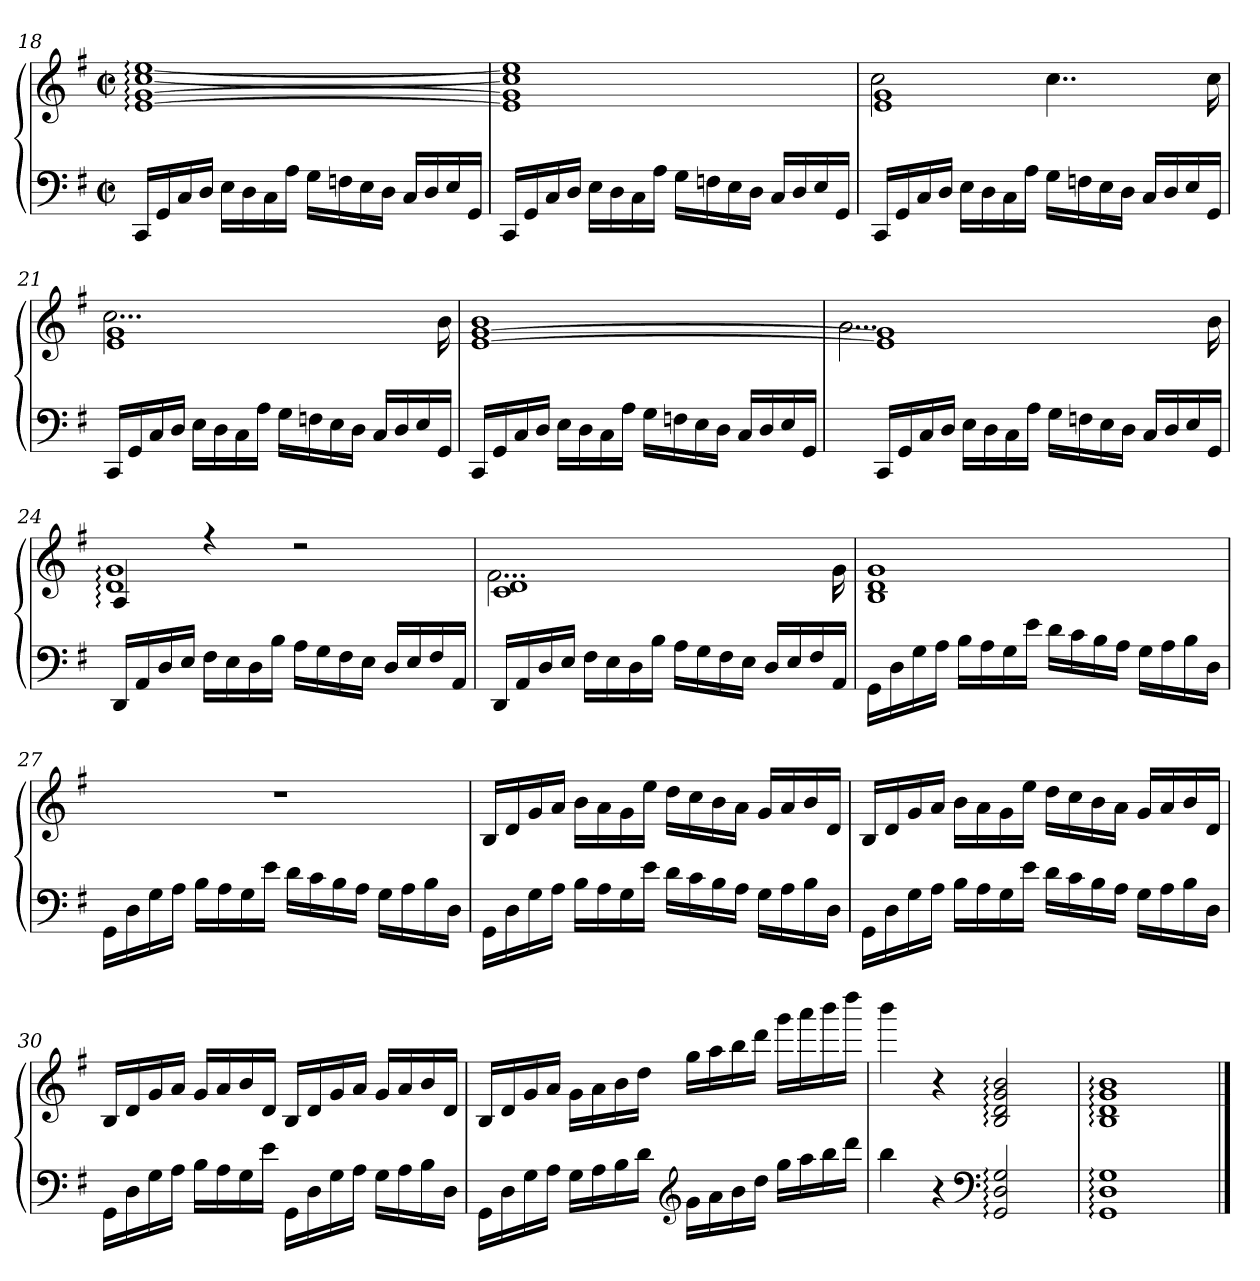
**kern	**kern
*part1	*part1
*staff2	*staff1
*clefF4	*clefG2
*k[f#]	*k[f#]
*G:	*G:
*M4/4	*M4/4
*met(c|)	*met(c|)
=18	=18
*	*^
16CCiLL	[1ei: [1gi:	[1cci: [1eei:
16GGi	.	.
16Ci	.	.
16DiJJ	.	.
16EiLL	.	.
16Di	.	.
16Ci	.	.
16AiJJ	.	.
16GiLL	.	.
16Fni	.	.
16Ei	.	.
16DiJJ	.	.
16CiLL	.	.
16Di	.	.
16Ei	.	.
16GGiJJ	.	.
=19	=19	=19
16CCiLL	1ei] 1gi]	1cci] 1eei]
16GGi	.	.
16Ci	.	.
16DiJJ	.	.
16EiLL	.	.
16Di	.	.
16Ci	.	.
16AiJJ	.	.
16GiLL	.	.
16Fni	.	.
16Ei	.	.
16DiJJ	.	.
16CiLL	.	.
16Di	.	.
16Ei	.	.
16GGiJJ	.	.
=20	=20	=20
16CCiLL	1ei 1gi	2cci
16GGi	.	.
16Ci	.	.
16DiJJ	.	.
16EiLL	.	.
16Di	.	.
16Ci	.	.
16AiJJ	.	.
16GiLL	.	4..cci
16Fni	.	.
16Ei	.	.
16DiJJ	.	.
16CiLL	.	.
16Di	.	.
16Ei	.	.
16GGiJJ	.	16cci
=21	=21	=21
16CCiLL	1ei 1gi	2...cci
16GGi	.	.
16Ci	.	.
16DiJJ	.	.
16EiLL	.	.
16Di	.	.
16Ci	.	.
16AiJJ	.	.
16GiLL	.	.
16Fni	.	.
16Ei	.	.
16DiJJ	.	.
16CiLL	.	.
16Di	.	.
16Ei	.	.
16GGiJJ	.	16bi
=22	=22	=22
16CCiLL	[1ei [1gi	1bi
16GGi	.	.
16Ci	.	.
16DiJJ	.	.
16EiLL	.	.
16Di	.	.
16Ci	.	.
16AiJJ	.	.
16GiLL	.	.
16Fni	.	.
16Ei	.	.
16DiJJ	.	.
16CiLL	.	.
16Di	.	.
16Ei	.	.
16GGiJJ	.	.
=23	=23	=23
16CCiLL	1ei] 1gi]	2...ai
16GGi	.	.
16Ci	.	.
16DiJJ	.	.
16EiLL	.	.
16Di	.	.
16Ci	.	.
16AiJJ	.	.
16GiLL	.	.
16Fni	.	.
16Ei	.	.
16DiJJ	.	.
16CiLL	.	.
16Di	.	.
16Ei	.	.
16GGiJJ	.	16bi
=24	=24	=24
16DDjLL	4A:j	1dj: 1gj:
16AAj	.	.
16Dj	.	.
16EjJJ	.	.
16F#jLL	4r	.
16Ej	.	.
16Dj	.	.
16BjJJ	.	.
16AjLL	2r	.
16Gj	.	.
16F#j	.	.
16EjJJ	.	.
16DjLL	.	.
16Ej	.	.
16F#j	.	.
16AAjJJ	.	.
=25	=25	=25
16DDjLL	1cj 1dj	2...f#j
16AAj	.	.
16Dj	.	.
16EjJJ	.	.
16F#jLL	.	.
16Ej	.	.
16Dj	.	.
16BjJJ	.	.
16AjLL	.	.
16Gj	.	.
16F#j	.	.
16EjJJ	.	.
16DjLL	.	.
16Ej	.	.
16F#j	.	.
16AAjJJ	.	16gj
=26	=26	=26
16GGjLL	1Bj 1dj	1gj
16Dj	.	.
16Gj	.	.
16AjJJ	.	.
16BjLL	.	.
16Aj	.	.
16Gj	.	.
16ejJJ	.	.
16djLL	.	.
16cj	.	.
16Bj	.	.
16AjJJ	.	.
16GjLL	.	.
16Aj	.	.
16Bj	.	.
16DjJJ	.	.
*	*v	*v
=27	=27
16GGjLL	1r
16Dj	.
16Gj	.
16AjJJ	.
16BjLL	.
16Aj	.
16Gj	.
16ejJJ	.
16djLL	.
16cj	.
16Bj	.
16AjJJ	.
16GjLL	.
16Aj	.
16Bj	.
16DjJJ	.
=28	=28
16GGjLL	16BjLL
16Dj	16dj
16Gj	16gj
16AjJJ	16ajJJ
16BjLL	16bjLL
16Aj	16aj
16Gj	16gj
16ejJJ	16eejJJ
16djLL	16ddjLL
16cj	16ccj
16Bj	16bj
16AjJJ	16ajJJ
16GjLL	16gjLL
16Aj	16aj
16Bj	16bj
16DjJJ	16djJJ
=29	=29
16GGjLL	16BjLL
16Dj	16dj
16Gj	16gj
16AjJJ	16ajJJ
16BjLL	16bjLL
16Aj	16aj
16Gj	16gj
16ejJJ	16eejJJ
16djLL	16ddjLL
16cj	16ccj
16Bj	16bj
16AjJJ	16ajJJ
16GjLL	16gjLL
16Aj	16aj
16Bj	16bj
16DjJJ	16djJJ
=30	=30
16GGjLL	16BjLL
16Dj	16dj
16Gj	16gj
16AjJJ	16ajJJ
16BjLL	16gjLL
16Aj	16aj
16Gj	16bj
16ejJJ	16djJJ
16GGjLL	16BjLL
16Dj	16dj
16Gj	16gj
16AjJJ	16ajJJ
16GjLL	16gjLL
16Aj	16aj
16Bj	16bj
16DjJJ	16djJJ
=31	=31
16GGjLL	16BjLL
16Dj	16dj
16Gj	16gj
16AjJJ	16ajJJ
16GjLL	16gjLL
16Aj	16aj
16Bj	16bj
16djJJ	16ddjJJ
*clefG2	*
16gjLL	16ggjLL
16aj	16aaj
16bj	16bbj
16ddjJJ	16dddjJJ
16ggjLL	16gggjLL
16aaj	16aaaj
16bbj	16bbbj
16dddjJJ	16ddddjJJ
=32	=32
4bbj	4bbbj
4r	4r
*clefF4	*
2GGj: 2Dj: 2Gj:	2Bj: 2dj: 2gj: 2bj:
=33	=33
1GGj: 1Dj: 1Gj:	1Bj: 1dj: 1gj: 1bj:
==	==
*-	*-
